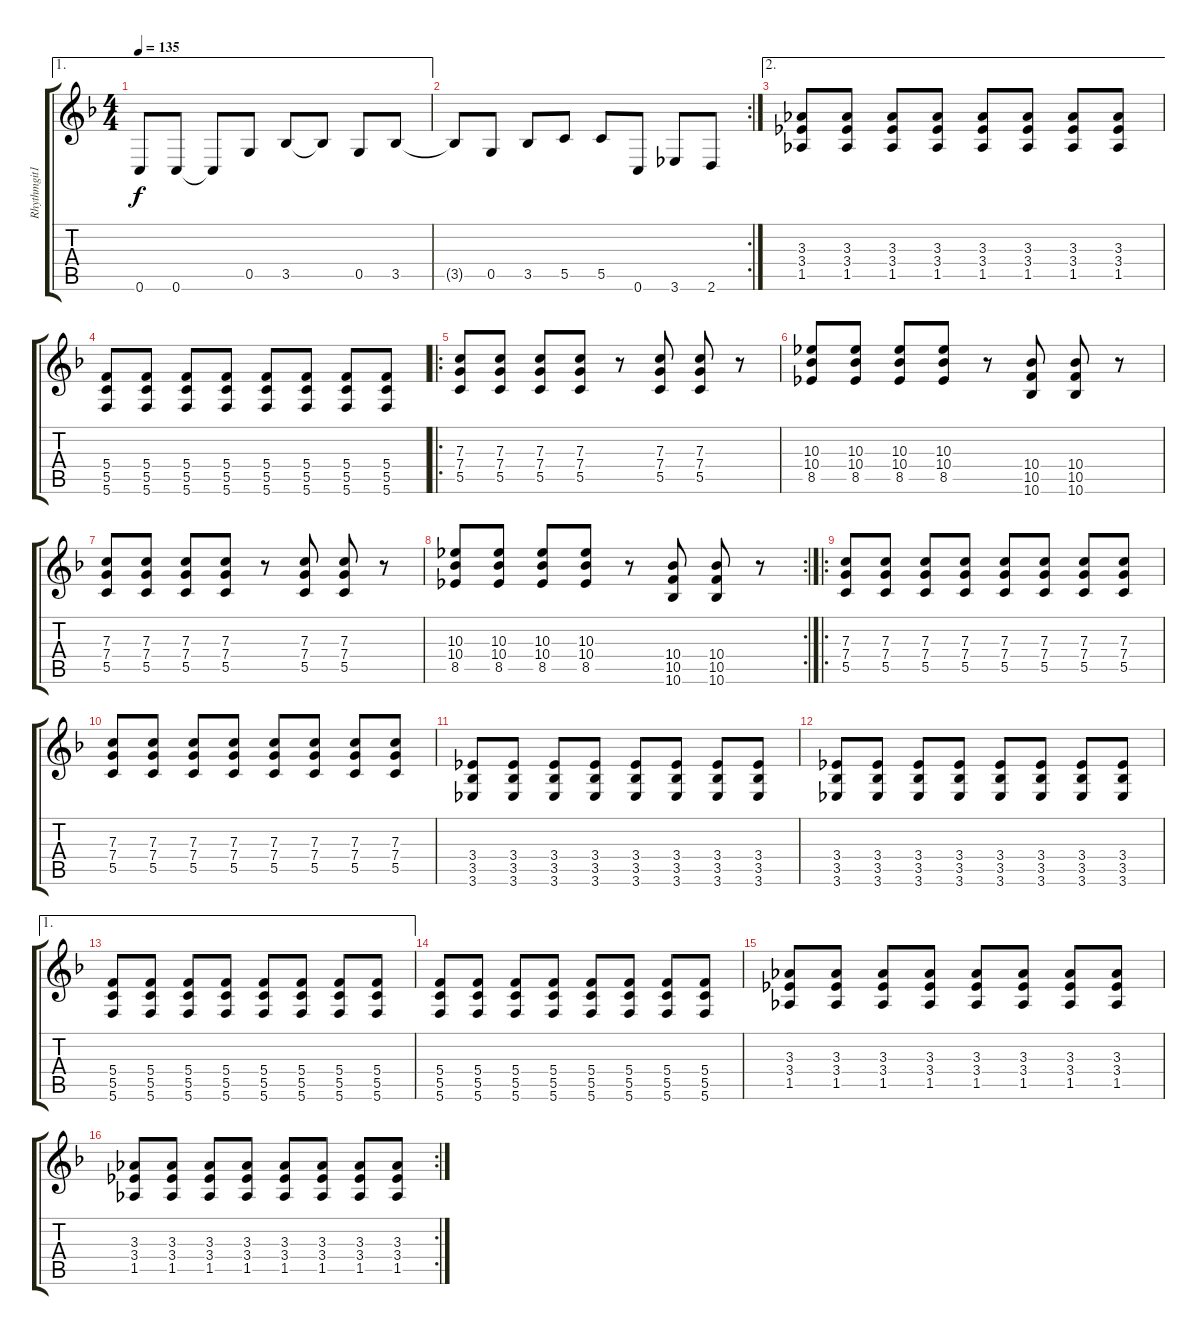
\track ("Rhythmgit1" "Rhythmgit1") {instrument distortionguitar}
\staff {score tabs}
\tuning (D4 A3 F3 C3 G2 C2) {hide}
\ae 1
\ts (4 4)
\tempo 135
\clef g2
\ks f
0.6.8{dy f} 0.6.8 0.6{t}.8 0.5.8 3.5.8 3.5{t}.8 0.5.8 3.5.8 |
\rc 2
3.5{t}.8 0.5.8 3.5.8 5.5.8 5.5.8 0.6.8 3.6.8 2.6.8 |
\ae 2
(3.3 3.4 1.5).8 (3.3 3.4 1.5).8 (3.3 3.4 1.5).8 (3.3 3.4 1.5).8 (3.3 3.4 1.5).8 (3.3 3.4 1.5).8 (3.3 3.4 1.5).8 (3.3 3.4 1.5).8 |
(5.4 5.5 5.6).8 (5.4 5.5 5.6).8 (5.4 5.5 5.6).8 (5.4 5.5 5.6).8 (5.4 5.5 5.6).8 (5.4 5.5 5.6).8 (5.4 5.5 5.6).8 (5.4 5.5 5.6).8 |
\ro
(7.3 7.4 5.5).8 (7.3 7.4 5.5).8 (7.3 7.4 5.5).8 (7.3 7.4 5.5).8 r.8 (7.3 7.4 5.5).8 (7.3 7.4 5.5).8 r.8 |
(10.3 10.4 8.5).8 (10.3 10.4 8.5).8 (10.3 10.4 8.5).8 (10.3 10.4 8.5).8 r.8 (10.4 10.5 10.6).8 (10.4 10.5 10.6).8 r.8 |
(7.3 7.4 5.5).8 (7.3 7.4 5.5).8 (7.3 7.4 5.5).8 (7.3 7.4 5.5).8 r.8 (7.3 7.4 5.5).8 (7.3 7.4 5.5).8 r.8 |
\rc 2
(10.3 10.4 8.5).8 (10.3 10.4 8.5).8 (10.3 10.4 8.5).8 (10.3 10.4 8.5).8 r.8 (10.4 10.5 10.6).8 (10.4 10.5 10.6).8 r.8 |
\ro
(7.3 7.4 5.5).8 (7.3 7.4 5.5).8 (7.3 7.4 5.5).8 (7.3 7.4 5.5).8 (7.3 7.4 5.5).8 (7.3 7.4 5.5).8 (7.3 7.4 5.5).8 (7.3 7.4 5.5).8 |
(7.3 7.4 5.5).8 (7.3 7.4 5.5).8 (7.3 7.4 5.5).8 (7.3 7.4 5.5).8 (7.3 7.4 5.5).8 (7.3 7.4 5.5).8 (7.3 7.4 5.5).8 (7.3 7.4 5.5).8 |
(3.4 3.5 3.6).8 (3.4 3.5 3.6).8 (3.4 3.5 3.6).8 (3.4 3.5 3.6).8 (3.4 3.5 3.6).8 (3.4 3.5 3.6).8 (3.4 3.5 3.6).8 (3.4 3.5 3.6).8 |
(3.4 3.5 3.6).8 (3.4 3.5 3.6).8 (3.4 3.5 3.6).8 (3.4 3.5 3.6).8 (3.4 3.5 3.6).8 (3.4 3.5 3.6).8 (3.4 3.5 3.6).8 (3.4 3.5 3.6).8 |
\ae 1
(5.4 5.5 5.6).8 (5.4 5.5 5.6).8 (5.4 5.5 5.6).8 (5.4 5.5 5.6).8 (5.4 5.5 5.6).8 (5.4 5.5 5.6).8 (5.4 5.5 5.6).8 (5.4 5.5 5.6).8 |
(5.4 5.5 5.6).8 (5.4 5.5 5.6).8 (5.4 5.5 5.6).8 (5.4 5.5 5.6).8 (5.4 5.5 5.6).8 (5.4 5.5 5.6).8 (5.4 5.5 5.6).8 (5.4 5.5 5.6).8 |
(3.3 3.4 1.5).8 (3.3 3.4 1.5).8 (3.3 3.4 1.5).8 (3.3 3.4 1.5).8 (3.3 3.4 1.5).8 (3.3 3.4 1.5).8 (3.3 3.4 1.5).8 (3.3 3.4 1.5).8 |
\rc 2
(3.3 3.4 1.5).8 (3.3 3.4 1.5).8 (3.3 3.4 1.5).8 (3.3 3.4 1.5).8 (3.3 3.4 1.5).8 (3.3 3.4 1.5).8 (3.3 3.4 1.5).8 (3.3 3.4 1.5).8
